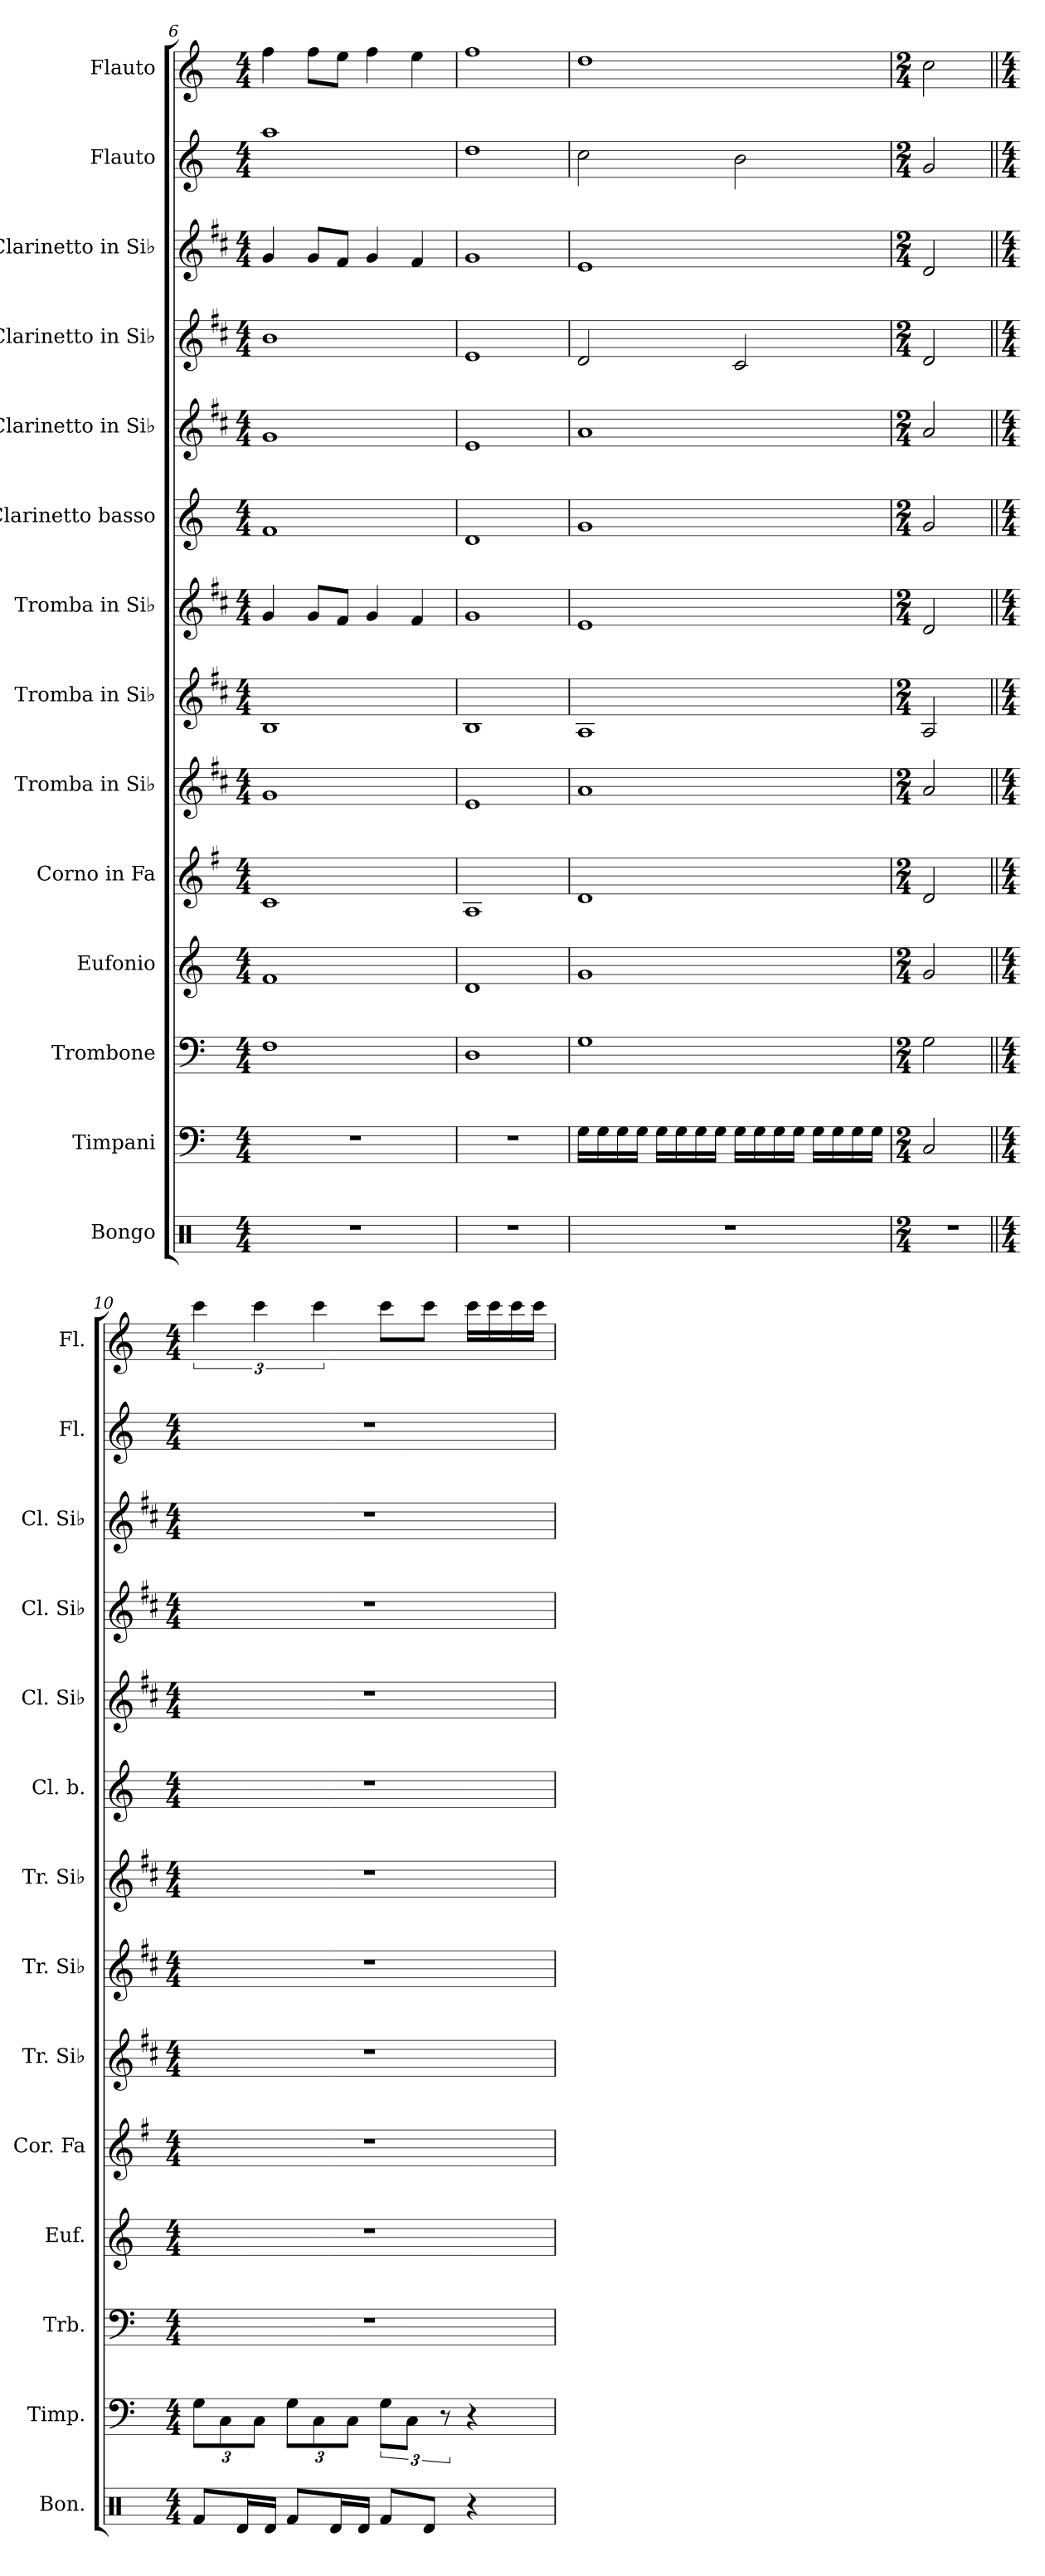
**kern	**kern	**kern	**kern	**kern	**kern	**kern	**kern	**kern	**kern	**kern	**kern	**kern	**kern
*part14	*part13	*part12	*part11	*part10	*part9	*part8	*part7	*part6	*part5	*part4	*part3	*part2	*part1
*staff14	*staff13	*staff12	*staff11	*staff10	*staff9	*staff8	*staff7	*staff6	*staff5	*staff4	*staff3	*staff2	*staff1
*I"Bongo	*I"Timpani	*I"Trombone	*I"Eufonio	*I"Corno in Fa	*I"Tromba in Si♭	*I"Tromba in Si♭	*I"Tromba in Si♭	*I"Clarinetto basso	*I"Clarinetto in Si♭	*I"Clarinetto in Si♭	*I"Clarinetto in Si♭	*I"Flauto	*I"Flauto
*I'Bon.	*I'Timp.	*I'Trb.	*I'Euf.	*I'Cor. Fa	*I'Tr. Si♭	*I'Tr. Si♭	*I'Tr. Si♭	*I'Cl. b.	*I'Cl. Si♭	*I'Cl. Si♭	*I'Cl. Si♭	*I'Fl.	*I'Fl.
*clefX	*clefF4	*clefF4	*clefG2	*clefG2	*clefG2	*clefG2	*clefG2	*clefG2	*clefG2	*clefG2	*clefG2	*clefG2	*clefG2
*	*	*	*ITrd8c14	*ITrd4c7	*ITrd1c2	*ITrd1c2	*ITrd1c2	*ITrd8c14	*ITrd1c2	*ITrd1c2	*ITrd1c2	*	*
*k[]	*k[]	*k[]	*k[]	*k[]	*k[]	*k[]	*k[]	*k[]	*k[]	*k[]	*k[]	*k[]	*k[]
*M4/4	*M4/4	*M4/4	*M4/4	*M4/4	*M4/4	*M4/4	*M4/4	*M4/4	*M4/4	*M4/4	*M4/4	*M4/4	*M4/4
=6	=6	=6	=6	=6	=6	=6	=6	=6	=6	=6	=6	=6	=6
1r	1r	1F	1F	1F	1f	1A	4f/	1F	1f	1a	4f/	1aa	4ff\
.	.	.	.	.	.	.	8f/L	.	.	.	8f/L	.	8ff\L
.	.	.	.	.	.	.	8e/J	.	.	.	8e/J	.	8ee\J
.	.	.	.	.	.	.	4f/	.	.	.	4f/	.	4ff\
.	.	.	.	.	.	.	4e/	.	.	.	4e/	.	4ee\
=7	=7	=7	=7	=7	=7	=7	=7	=7	=7	=7	=7	=7	=7
1r	1r	1D	1D	1D	1d	1A	1f	1D	1d	1d	1f	1dd	1ff
!!LO:PB:g=z
=8	=8	=8	=8	=8	=8	=8	=8	=8	=8	=8	=8	=8	=8
1r	16G\LL	1G	1G	1G	1g	1G	1d	1G	1g	2c/	1d	2cc\	1dd
.	16G\	.	.	.	.	.	.	.	.	.	.	.	.
.	16G\	.	.	.	.	.	.	.	.	.	.	.	.
.	16G\JJ	.	.	.	.	.	.	.	.	.	.	.	.
.	16G\LL	.	.	.	.	.	.	.	.	.	.	.	.
.	16G\	.	.	.	.	.	.	.	.	.	.	.	.
.	16G\	.	.	.	.	.	.	.	.	.	.	.	.
.	16G\JJ	.	.	.	.	.	.	.	.	.	.	.	.
.	16G\LL	.	.	.	.	.	.	.	.	2B/	.	2b\	.
.	16G\	.	.	.	.	.	.	.	.	.	.	.	.
.	16G\	.	.	.	.	.	.	.	.	.	.	.	.
.	16G\JJ	.	.	.	.	.	.	.	.	.	.	.	.
.	16G\LL	.	.	.	.	.	.	.	.	.	.	.	.
.	16G\	.	.	.	.	.	.	.	.	.	.	.	.
.	16G\	.	.	.	.	.	.	.	.	.	.	.	.
.	16G\JJ	.	.	.	.	.	.	.	.	.	.	.	.
=9	=9	=9	=9	=9	=9	=9	=9	=9	=9	=9	=9	=9	=9
*M2/4	*M2/4	*M2/4	*M2/4	*M2/4	*M2/4	*M2/4	*M2/4	*M2/4	*M2/4	*M2/4	*M2/4	*M2/4	*M2/4
2r	2C/	2G\	2G/	2G/	2g/	2G/	2c/	2G/	2g/	2c/	2c/	2g/	2cc\
=10||	=10||	=10||	=10||	=10||	=10||	=10||	=10||	=10||	=10||	=10||	=10||	=10||	=10||
*M4/4	*M4/4	*M4/4	*M4/4	*M4/4	*M4/4	*M4/4	*M4/4	*M4/4	*M4/4	*M4/4	*M4/4	*M4/4	*M4/4
*	*Xbrackettup	*	*	*	*	*	*	*	*	*	*	*	*
*	*	*	*	*	*	*	*	*	*	*	*	*	*MM120
8Rf/L	12G\L	1r	1r	1r	1r	1r	1r	1r	1r	1r	1r	1r	6ccc\
.	12C\	.	.	.	.	.	.	.	.	.	.	.	.
16Rd/L	.	.	.	.	.	.	.	.	.	.	.	.	.
.	12C\J	.	.	.	.	.	.	.	.	.	.	.	6ccc\
16Rd/JJ	.	.	.	.	.	.	.	.	.	.	.	.	.
8Rf/L	12G\L	.	.	.	.	.	.	.	.	.	.	.	.
.	12C\	.	.	.	.	.	.	.	.	.	.	.	6ccc\
16Rd/L	.	.	.	.	.	.	.	.	.	.	.	.	.
.	12C\J	.	.	.	.	.	.	.	.	.	.	.	.
16Rd/JJ	.	.	.	.	.	.	.	.	.	.	.	.	.
*	*brackettup	*	*	*	*	*	*	*	*	*	*	*	*
8Rf/L	12G\L	.	.	.	.	.	.	.	.	.	.	.	8ccc\L
.	12C\J	.	.	.	.	.	.	.	.	.	.	.	.
8Rd/J	.	.	.	.	.	.	.	.	.	.	.	.	8ccc\J
.	12r	.	.	.	.	.	.	.	.	.	.	.	.
4r	4r	.	.	.	.	.	.	.	.	.	.	.	16ccc\LL
.	.	.	.	.	.	.	.	.	.	.	.	.	16ccc\
.	.	.	.	.	.	.	.	.	.	.	.	.	16ccc\
.	.	.	.	.	.	.	.	.	.	.	.	.	16ccc\JJ
=	=	=	=	=	=	=	=	=	=	=	=	=	=
*-	*-	*-	*-	*-	*-	*-	*-	*-	*-	*-	*-	*-	*-
